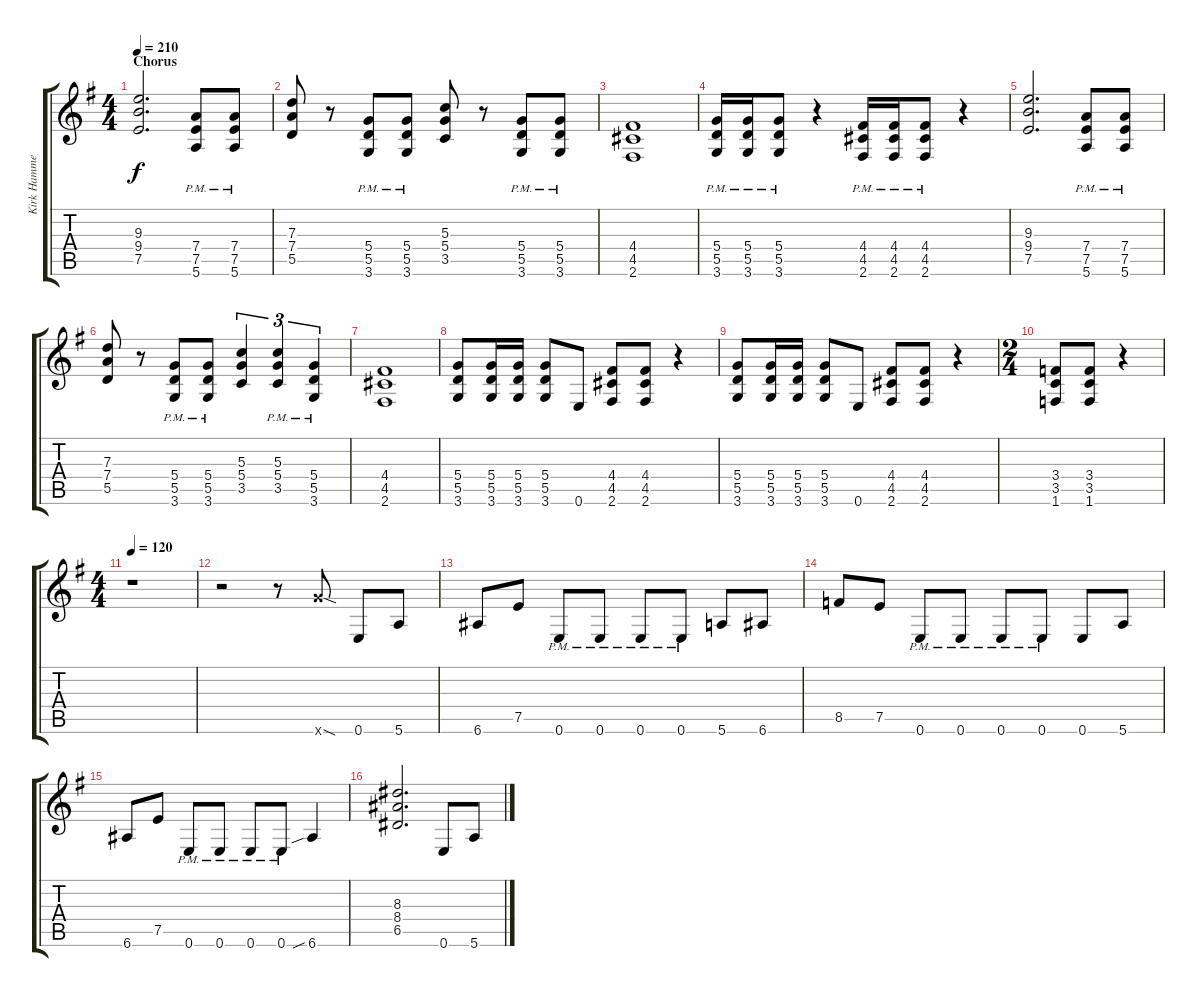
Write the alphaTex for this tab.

\track ("Kirk Hammet" "Kirk Hamme") {instrument distortionguitar}
\staff {score tabs}
\tuning (E4 B3 G3 D3 A2 E2) {hide}
\ts (4 4)
\section ("" "Chorus")
\tempo 210
\clef g2
\ks g
(9.3 9.4 7.5).2{d dy f} (7.4{pm} 7.5{pm} 5.6{pm}).8 (7.4{pm} 7.5{pm} 5.6{pm}).8 |
(7.3 7.4 5.5).8 r.8 (5.4{pm} 5.5{pm} 3.6{pm}).8 (5.4{pm} 5.5{pm} 3.6{pm}).8 (5.3 5.4 3.5).8 r.8 (5.4{pm} 5.5{pm} 3.6{pm}).8 (5.4{pm} 5.5{pm} 3.6{pm}).8 |
(4.4 4.5 2.6).1 |
(5.4{pm} 5.5{pm} 3.6{pm}).16 (5.4{pm} 5.5{pm} 3.6{pm}).16 (5.4{pm} 5.5{pm} 3.6{pm}).8 r.4 (4.4{pm} 4.5{pm} 2.6{pm}).16 (4.4{pm} 4.5{pm} 2.6{pm}).16 (4.4{pm} 4.5{pm} 2.6{pm}).8 r.4 |
(9.3 9.4 7.5).2{d} (7.4{pm} 7.5{pm} 5.6{pm}).8 (7.4{pm} 7.5{pm} 5.6{pm}).8 |
(7.3 7.4 5.5).8 r.8 (5.4{pm} 5.5{pm} 3.6{pm}).8 (5.4{pm} 5.5{pm} 3.6{pm}).8 (5.3 5.4 3.5).4{tu (3 2)} (5.3 5.4{pm} 3.5{pm}).4{tu (3 2)} (5.4{pm} 5.5{pm} 3.6{pm}).4{tu (3 2)} |
(4.4 4.5 2.6).1 |
(5.4 5.5 3.6).8 (5.4 5.5 3.6).16 (5.4 5.5 3.6).16 (5.4 5.5 3.6).8 0.6.8 (4.4 4.5 2.6).8 (4.4 4.5 2.6).8 r.4 |
(5.4 5.5 3.6).8 (5.4 5.5 3.6).16 (5.4 5.5 3.6).16 (5.4 5.5 3.6).8 0.6.8 (4.4 4.5 2.6).8 (4.4 4.5 2.6).8 r.4 |
\ts (2 4)
(3.4 3.5 1.6).8 (3.4 3.5 1.6).8 r.4 |
\ts (4 4)
\tempo 120
r.1 |
r.2 r.8 15.6{sod x}.8 0.6.8 5.6.8 |
6.6.8 7.5.8 0.6{pm}.8 0.6{pm}.8 0.6{pm}.8 0.6{pm}.8 5.6.8 6.6.8 |
8.5.8 7.5.8 0.6{pm}.8 0.6{pm}.8 0.6{pm}.8 0.6{pm}.8 0.6.8 5.6.8 |
6.6.8 7.5.8 0.6{pm}.8 0.6{pm}.8 0.6{pm}.8 0.6{pm}.8 6.6{sib}.4 |
(8.3 8.4 6.5).2{d} 0.6.8 5.6.8
